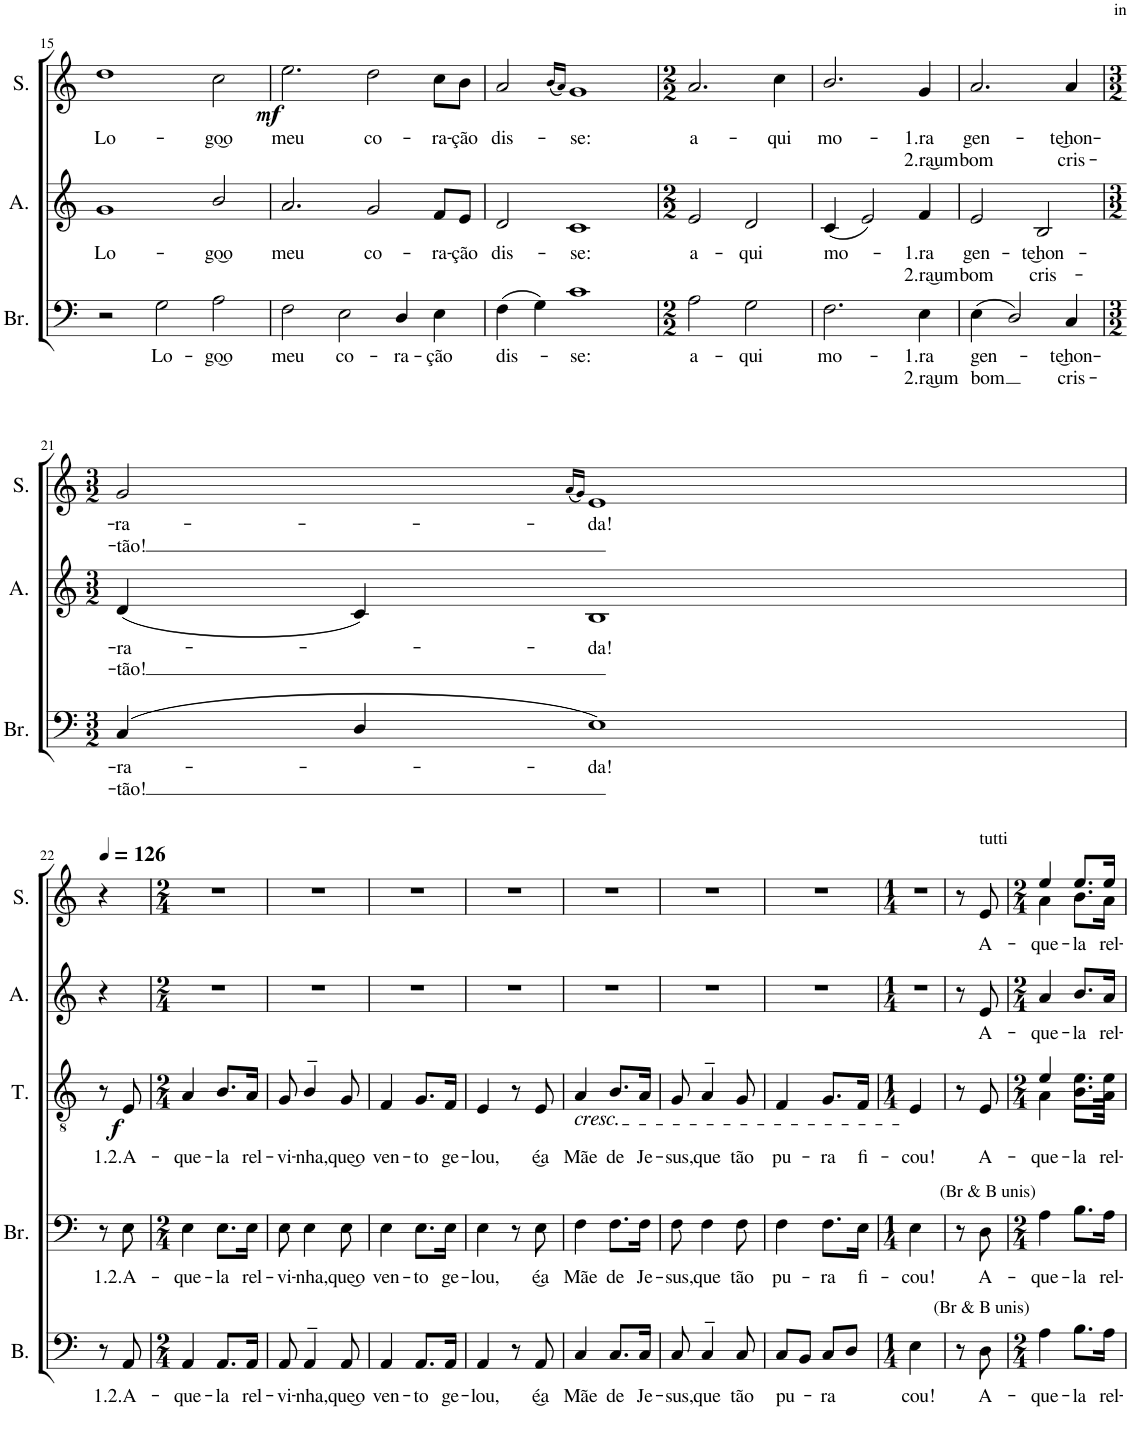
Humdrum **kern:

**kern	**text	**kern	**text	**text	**kern	**text	**dynam	**kern	**text	**text	**kern	**text	**text	**dynam
*part5	*part5	*part4	*part4	*part4	*part3	*part3	*part3	*part2	*part2	*part2	*part1	*part1	*part1	*part1
*staff5	*staff5	*staff4	*staff4	*staff4	*staff3	*staff3	*staff3	*staff2	*staff2	*staff2	*staff1	*staff1	*staff1	*staff1
*I"B.	*	*I"Br.	*	*	*I"T.	*	*	*I"A.	*	*	*I"S.	*	*	*
*I'B.	*	*I'Br.	*	*	*I'T.	*	*	*I'A.	*	*	*I'S.	*	*	*
!!LO:PB:g=z
*clefF4	*	*clefF4	*	*	*clefGv2	*	*	*clefG2	*	*	*clefG2	*	*	*
*k[]	*	*k[]	*	*	*k[]	*	*	*k[]	*	*	*k[]	*	*	*
*M3/2	*	*M3/2	*	*	*M3/2	*	*	*M3/2	*	*	*M3/2	*	*	*
=15	=15	=15	=15	=15	=15	=15	=15	=15	=15	=15	=15	=15	=15	=15
!	!	!	!	!	!	!	!	!	!LO:LY:b	!	!	!LO:LY:b	!	!
1.r	.	2r	.	.	1.r	.	.	1g	Lo-	.	1dd	Lo-	.	.
!	!	!	!LO:LY:b	!	!	!	!	!	!	!	!	!	!	!
.	.	2G\	Lo-	.	.	.	.	.	.	.	.	.	.	.
!	!	!	!LO:LY:b	!	!	!	!	!	!LO:LY:b	!	!	!LO:LY:b	!	!
.	.	2A\	-go͜o	.	.	.	.	2b/	-go͜o	.	2cc\	-go͜o	.	.
=16	=16	=16	=16	=16	=16	=16	=16	=16	=16	=16	=16	=16	=16	=16
!	!	!	!LO:LY:b	!	!	!	!	!	!LO:LY:b	!	!	!LO:LY:b	!	!LO:DY:b
1.r	.	2F\	meu	.	1.r	.	.	2.a/	meu	.	2.ee\	meu	.	mf
!	!	!	!LO:LY:b	!	!	!	!	!	!	!	!	!	!	!
.	.	2E\	co-	.	.	.	.	.	.	.	.	.	.	.
!	!	!	!	!	!	!	!	!	!LO:LY:b	!	!	!LO:LY:b	!	!
.	.	.	.	.	.	.	.	2g/	co-	.	2dd\	co-	.	.
!	!	!	!LO:LY:b	!	!	!	!	!	!	!	!	!	!	!
.	.	4D/	-ra-	.	.	.	.	.	.	.	.	.	.	.
!	!	!	!LO:LY:b	!	!	!	!	!	!LO:LY:b	!	!	!LO:LY:b	!	!
.	.	4E\	-ção	.	.	.	.	8f/L	-ra-	.	8cc\L	-ra-	.	.
!	!	!	!	!	!	!	!	!	!LO:LY:b	!	!	!LO:LY:b	!	!
.	.	.	.	.	.	.	.	8e/J	-ção	.	8b\J	-ção	.	.
=17	=17	=17	=17	=17	=17	=17	=17	=17	=17	=17	=17	=17	=17	=17
!	!	!	!LO:LY:b	!	!	!	!	!	!LO:LY:b	!	!	!LO:LY:b	!	!
1.r	.	(4F\	dis-	.	1.r	.	.	2d/	dis-	.	2a/	dis-	.	.
.	.	4G\)	.	.	.	.	.	.	.	.	.	.	.	.
.	.	.	.	.	.	.	.	.	.	.	(16qb/LL	.	.	.
.	.	.	.	.	.	.	.	.	.	.	16qa/JJ)	.	.	.
!	!	!	!LO:LY:b	!	!	!	!	!	!LO:LY:b	!	!	!LO:LY:b	!	!
.	.	1c	-se:	.	.	.	.	1c	-se:	.	1g	-se:	.	.
=18	=18	=18	=18	=18	=18	=18	=18	=18	=18	=18	=18	=18	=18	=18
*M2/2	*	*M2/2	*	*	*M2/2	*	*	*M2/2	*	*	*M2/2	*	*	*
!	!	!	!LO:LY:b	!	!	!	!	!	!LO:LY:b	!	!	!LO:LY:b	!	!
1r	.	2A\	a-	.	1r	.	.	2e/	a-	.	2.a/	a-	.	.
!	!	!	!LO:LY:b	!	!	!	!	!	!LO:LY:b	!	!	!	!	!
.	.	2G\	-qui	.	.	.	.	2d/	-qui	.	.	.	.	.
!	!	!	!	!	!	!	!	!	!	!	!	!LO:LY:b	!	!
.	.	.	.	.	.	.	.	.	.	.	4cc\	-qui	.	.
=19	=19	=19	=19	=19	=19	=19	=19	=19	=19	=19	=19	=19	=19	=19
!	!	!	!LO:LY:b	!	!	!	!	!	!LO:LY:b	!	!	!LO:LY:b	!	!
1r	.	2.F\	mo-	.	1r	.	.	(4c/	mo-	.	2.b/	mo-	.	.
.	.	.	.	.	.	.	.	2e/)	.	.	.	.	.	.
!	!	!	!LO:LY:b	!LO:LY:b	!	!	!	!	!LO:LY:b	!LO:LY:b	!	!LO:LY:b	!LO:LY:b	!
.	.	4E\	-1.ra	2.ra͜um	.	.	.	4f/	-1.ra	2.ra͜um	4g/	-1.ra	2.ra͜um	.
=20	=20	=20	=20	=20	=20	=20	=20	=20	=20	=20	=20	=20	=20	=20
!	!	!	!LO:LY:b	!LO:LY:b	!	!	!	!	!LO:LY:b	!LO:LY:b	!	!LO:LY:b	!LO:LY:b	!
1r	.	(4E\	gen-	bom	1r	.	.	2e/	gen-	bom	2.a/	gen-	bom	.
.	.	2D/)	.	.	.	.	.	.	.	.	.	.	.	.
!	!	!	!	!	!	!	!	!	!LO:LY:b	!LO:LY:b	!	!	!	!
.	.	.	.	.	.	.	.	2B/	-te͜hon-	cris-	.	.	.	.
!	!	!	!LO:LY:b	!LO:LY:b	!	!	!	!	!	!	!	!LO:LY:b	!LO:LY:b	!
.	.	4C/	-te͜hon-	cris-	.	.	.	.	.	.	4a/	-te͜hon-	cris-	.
!!LO:LB:g=z
=21	=21	=21	=21	=21	=21	=21	=21	=21	=21	=21	=21	=21	=21	=21
*M3/2	*	*M3/2	*	*	*M3/2	*	*	*M3/2	*	*	*M3/2	*	*	*
!	!	!	!LO:LY:b	!LO:LY:b	!	!	!	!	!LO:LY:b	!LO:LY:b	!	!LO:LY:b	!LO:LY:b	!
1.r	.	(4C/	-ra-	-tão!	1.r	.	.	(4d/	-ra-	-tão!	2g/	-ra-	-tão!	.
.	.	4D/	.	.	.	.	.	4c/)	.	.	.	.	.	.
.	.	.	.	.	.	.	.	.	.	.	(16qa/LL	.	.	.
.	.	.	.	.	.	.	.	.	.	.	16qg/JJ)	.	.	.
!	!	!	!LO:LY:b	!	!	!	!	!	!LO:LY:b	!	!	!LO:LY:b	!	!
.	.	1E)	-da!	.	.	.	.	1B	-da!	.	1e	-da!	.	.
!!LO:LB:g=z
=22	=22	=22	=22	=22	=22	=22	=22	=22	=22	=22	=22	=22	=22	=22
*	*	*	*	*	*	*	*	*	*	*	*MM126	*	*	*
8r	.	8r	.	.	8r	.	.	4r	.	.	4r	.	.	.
!	!LO:LY:b	!	!LO:LY:b	!	!	!LO:LY:b	!LO:DY:b	!	!	!	!	!	!	!
8AA/	1.2.A-	8E\	1.2.A-	.	8E/	1.2.A-	f	.	.	.	.	.	.	.
=23	=23	=23	=23	=23	=23	=23	=23	=23	=23	=23	=23	=23	=23	=23
*M2/4	*	*M2/4	*	*	*M2/4	*	*	*M2/4	*	*	*M2/4	*	*	*
!	!LO:LY:b	!	!LO:LY:b	!	!	!LO:LY:b	!	!	!	!	!	!	!	!
4AA/	-que-	4E\	-que-	.	4A/	-que-	.	2r	.	.	2r	.	.	.
!	!LO:LY:b	!	!LO:LY:b	!	!	!LO:LY:b	!	!	!	!	!	!	!	!
8.AA/L	-la	8.E\L	-la	.	8.B/L	-la	.	.	.	.	.	.	.	.
!	!LO:LY:b	!	!LO:LY:b	!	!	!LO:LY:b	!	!	!	!	!	!	!	!
16AA/Jk	rel-	16E\Jk	rel-	.	16A/Jk	rel-	.	.	.	.	.	.	.	.
=24	=24	=24	=24	=24	=24	=24	=24	=24	=24	=24	=24	=24	=24	=24
!	!LO:LY:b	!	!LO:LY:b	!	!	!LO:LY:b	!	!	!	!	!	!	!	!
8AA/	-vi-	8E\	-vi-	.	8G/	-vi-	.	2r	.	.	2r	.	.	.
!	!LO:LY:b	!	!LO:LY:b	!	!	!LO:LY:b	!	!	!	!	!	!	!	!
4AA~>/	-nha,	4E\	-nha,	.	4B~>/	-nha,	.	.	.	.	.	.	.	.
!	!LO:LY:b	!	!LO:LY:b	!	!	!LO:LY:b	!	!	!	!	!	!	!	!
8AA/	que͜o	8E\	que͜o	.	8G/	que͜o	.	.	.	.	.	.	.	.
=25	=25	=25	=25	=25	=25	=25	=25	=25	=25	=25	=25	=25	=25	=25
!	!LO:LY:b	!	!LO:LY:b	!	!	!LO:LY:b	!	!	!	!	!	!	!	!
4AA/	ven-	4E\	ven-	.	4F/	ven-	.	2r	.	.	2r	.	.	.
!	!LO:LY:b	!	!LO:LY:b	!	!	!LO:LY:b	!	!	!	!	!	!	!	!
8.AA/L	-to	8.E\L	-to	.	8.G/L	-to	.	.	.	.	.	.	.	.
!	!LO:LY:b	!	!LO:LY:b	!	!	!LO:LY:b	!	!	!	!	!	!	!	!
16AA/Jk	ge-	16E\Jk	ge-	.	16F/Jk	ge-	.	.	.	.	.	.	.	.
=26	=26	=26	=26	=26	=26	=26	=26	=26	=26	=26	=26	=26	=26	=26
!	!LO:LY:b	!	!LO:LY:b	!	!	!LO:LY:b	!	!	!	!	!	!	!	!
4AA/	-lou,	4E\	-lou,	.	4E/	-lou,	.	2r	.	.	2r	.	.	.
8r	.	8r	.	.	8r	.	.	.	.	.	.	.	.	.
!	!LO:LY:b	!	!LO:LY:b	!	!	!LO:LY:b	!	!	!	!	!	!	!	!
8AA/	é͜a	8E\	é͜a	.	8E/	é͜a	.	.	.	.	.	.	.	.
=27	=27	=27	=27	=27	=27	=27	=27	=27	=27	=27	=27	=27	=27	=27
!	!	!	!	!	!LO:TX:b:i:t=cresc.	!	!	!	!	!	!	!	!	!
!	!LO:LY:b	!	!LO:LY:b	!	!	!LO:LY:b	!	!	!	!	!	!	!	!
4C/	Mãe	4F\	Mãe	.	4A/	Mãe	.	2r	.	.	2r	.	.	.
!	!LO:LY:b	!	!LO:LY:b	!	!	!LO:LY:b	!	!	!	!	!	!	!	!
8.C/L	de	8.F\L	de	.	8.B/L	de	.	.	.	.	.	.	.	.
!	!LO:LY:b	!	!LO:LY:b	!	!	!LO:LY:b	!	!	!	!	!	!	!	!
16C/Jk	Je-	16F\Jk	Je-	.	16A/Jk	Je-	.	.	.	.	.	.	.	.
=28	=28	=28	=28	=28	=28	=28	=28	=28	=28	=28	=28	=28	=28	=28
!	!LO:LY:b	!	!LO:LY:b	!	!	!LO:LY:b	!	!	!	!	!	!	!	!
8C/	-sus,	8F\	-sus,	.	8G/	-sus,	.	2r	.	.	2r	.	.	.
!	!LO:LY:b	!	!LO:LY:b	!	!	!LO:LY:b	!	!	!	!	!	!	!	!
4C~>/	que	4F\	que	.	4A~>/	que	.	.	.	.	.	.	.	.
!	!LO:LY:b	!	!LO:LY:b	!	!	!LO:LY:b	!	!	!	!	!	!	!	!
8C/	tão	8F\	tão	.	8G/	tão	.	.	.	.	.	.	.	.
=29	=29	=29	=29	=29	=29	=29	=29	=29	=29	=29	=29	=29	=29	=29
!	!LO:LY:b	!	!LO:LY:b	!	!	!LO:LY:b	!	!	!	!	!	!	!	!
8C/L	pu-	4F\	pu-	.	4F/	pu-	.	2r	.	.	2r	.	.	.
8BB/J	.	.	.	.	.	.	.	.	.	.	.	.	.	.
!	!LO:LY:b	!	!LO:LY:b	!	!	!LO:LY:b	!	!	!	!	!	!	!	!
8C/L	-ra	8.F\L	-ra	.	8.G/L	-ra	.	.	.	.	.	.	.	.
8D/J	.	.	.	.	.	.	.	.	.	.	.	.	.	.
!	!	!	!LO:LY:b	!	!	!LO:LY:b	!	!	!	!	!	!	!	!
.	.	16E\Jk	fi-	.	16F/Jk	fi-	.	.	.	.	.	.	.	.
=30	=30	=30	=30	=30	=30	=30	=30	=30	=30	=30	=30	=30	=30	=30
*M1/4	*	*M1/4	*	*	*M1/4	*	*	*M1/4	*	*	*M1/4	*	*	*
!	!LO:LY:b	!	!LO:LY:b	!	!	!LO:LY:b	!	!	!	!	!	!	!	!
4E\	-cou!	4E\	-cou!	.	4E/	-cou!	.	4r	.	.	4r	.	.	.
=31	=31	=31	=31	=31	=31	=31	=31	=31	=31	=31	=31	=31	=31	=31
8r	.	8r	.	.	8r	.	.	8r	.	.	8r	.	.	.
!	!	!	!	!	!	!	!	!	!	!	!LO:TX:a:t=tutti	!	!	!
!	!	!LO:TX:a:t=(Br & B unis)	!	!	!	!	!	!	!	!	!	!	!	!
!LO:TX:a:t=(Br & B unis)	!	!	!	!	!	!	!	!	!	!	!	!	!	!
!	!LO:LY:b	!	!LO:LY:b	!	!	!LO:LY:b	!	!	!LO:LY:b	!	!	!LO:LY:b	!	!
8D\	A-	8D\	A-	.	8E/	A-	.	8e/	A-	.	8e/	A-	.	.
=32	=32	=32	=32	=32	=32	=32	=32	=32	=32	=32	=32	=32	=32	=32
*M2/4	*	*M2/4	*	*	*M2/4	*	*	*M2/4	*	*	*M2/4	*	*	*
!	!LO:LY:b	!	!LO:LY:b	!	!	!LO:LY:b	!	!	!LO:LY:b	!	!	!LO:LY:b	!	!
*	*	*	*	*	*^	*	*	*	*	*	*^	*	*	*
4A\	-que-	4A\	-que-	.	4A\	4e/	-que-	.	4a/	-que-	.	4a\	4ee/	-que-	.	.
!	!LO:LY:b	!	!LO:LY:b	!	!	!	!LO:LY:b	!	!	!LO:LY:b	!	!	!	!LO:LY:b	!	!
8.B\L	-la	8.B\L	-la	.	8.B\L	8.e\L	-la	.	8.b/L	-la	.	8.b\L	8.ee/L	-la	.	.
!	!LO:LY:b	!	!LO:LY:b	!	!	!	!LO:LY:b	!	!	!LO:LY:b	!	!	!	!LO:LY:b	!	!
16A\Jk	rel-	16A\Jk	rel-	.	16A\Jk	16e\Jk	rel-	.	16a/Jk	rel-	.	16a\Jk	16ee/Jk	rel-	.	.
*	*	*	*	*	*v	*v	*	*	*	*	*	*v	*v	*	*	*
=	=	=	=	=	=	=	=	=	=	=	=	=	=	=
*-	*-	*-	*-	*-	*-	*-	*-	*-	*-	*-	*-	*-	*-	*-
